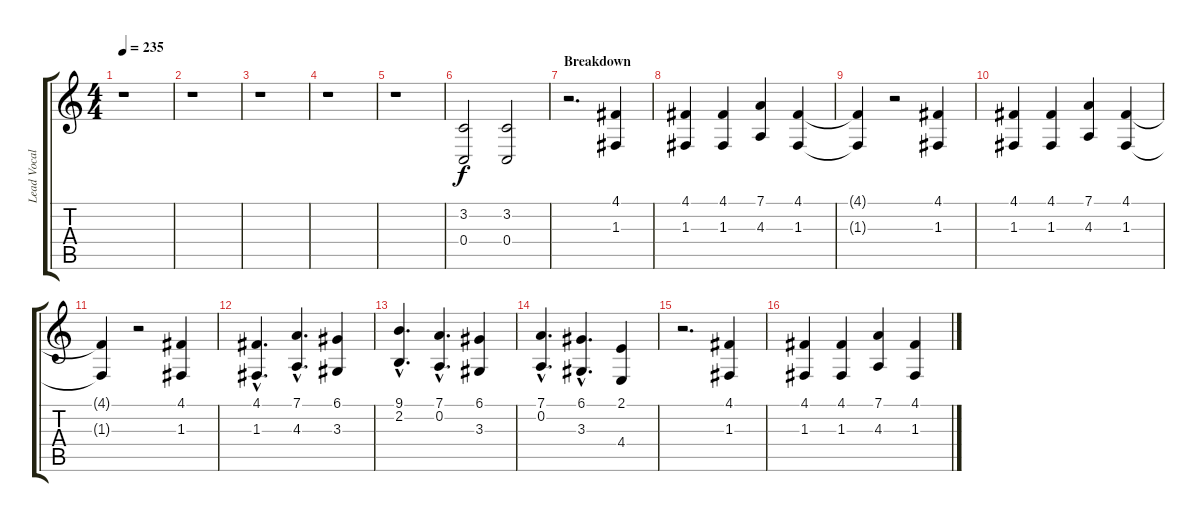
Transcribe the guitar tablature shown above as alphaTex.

\track ("Lead Vocals (Josh)" "Lead Vocal") {instrument lead1square}
\staff {score tabs}
\tuning (D4 A3 F3 C3 G2 C2) {hide}
\ts (4 4)
\tempo 235
\clef g2
\ks c
r.1{dy f} |
r.1 |
r.1 |
r.1 |
r.1 |
(3.2 0.4).2 (3.2 0.4).2 |
\section ("" "Breakdown")
r.2{d volume 13} (4.1 1.3).4 |
(4.1 1.3).4 (4.1 1.3).4 (7.1 4.3).4 (4.1 1.3).4 |
(4.1{t} 1.3{t}).4 r.2 (4.1 1.3).4 |
(4.1 1.3).4 (4.1 1.3).4 (7.1 4.3).4 (4.1 1.3).4 |
(4.1{t} 1.3{t}).4 r.2 (4.1 1.3).4 |
(4.1{hac} 1.3{hac}).4{d} (7.1{hac} 4.3{hac}).4{d} (6.1 3.3).4 |
(9.1{hac} 2.2{hac}).4{d} (7.1{hac} 0.2{hac}).4{d} (6.1 3.3).4 |
(7.1{hac} 0.2{hac}).4{d} (6.1{hac} 3.3{hac}).4{d} (2.1 4.4).4 |
r.2{d} (4.1 1.3).4 |
(4.1 1.3).4 (4.1 1.3).4 (7.1 4.3).4 (4.1 1.3).4
